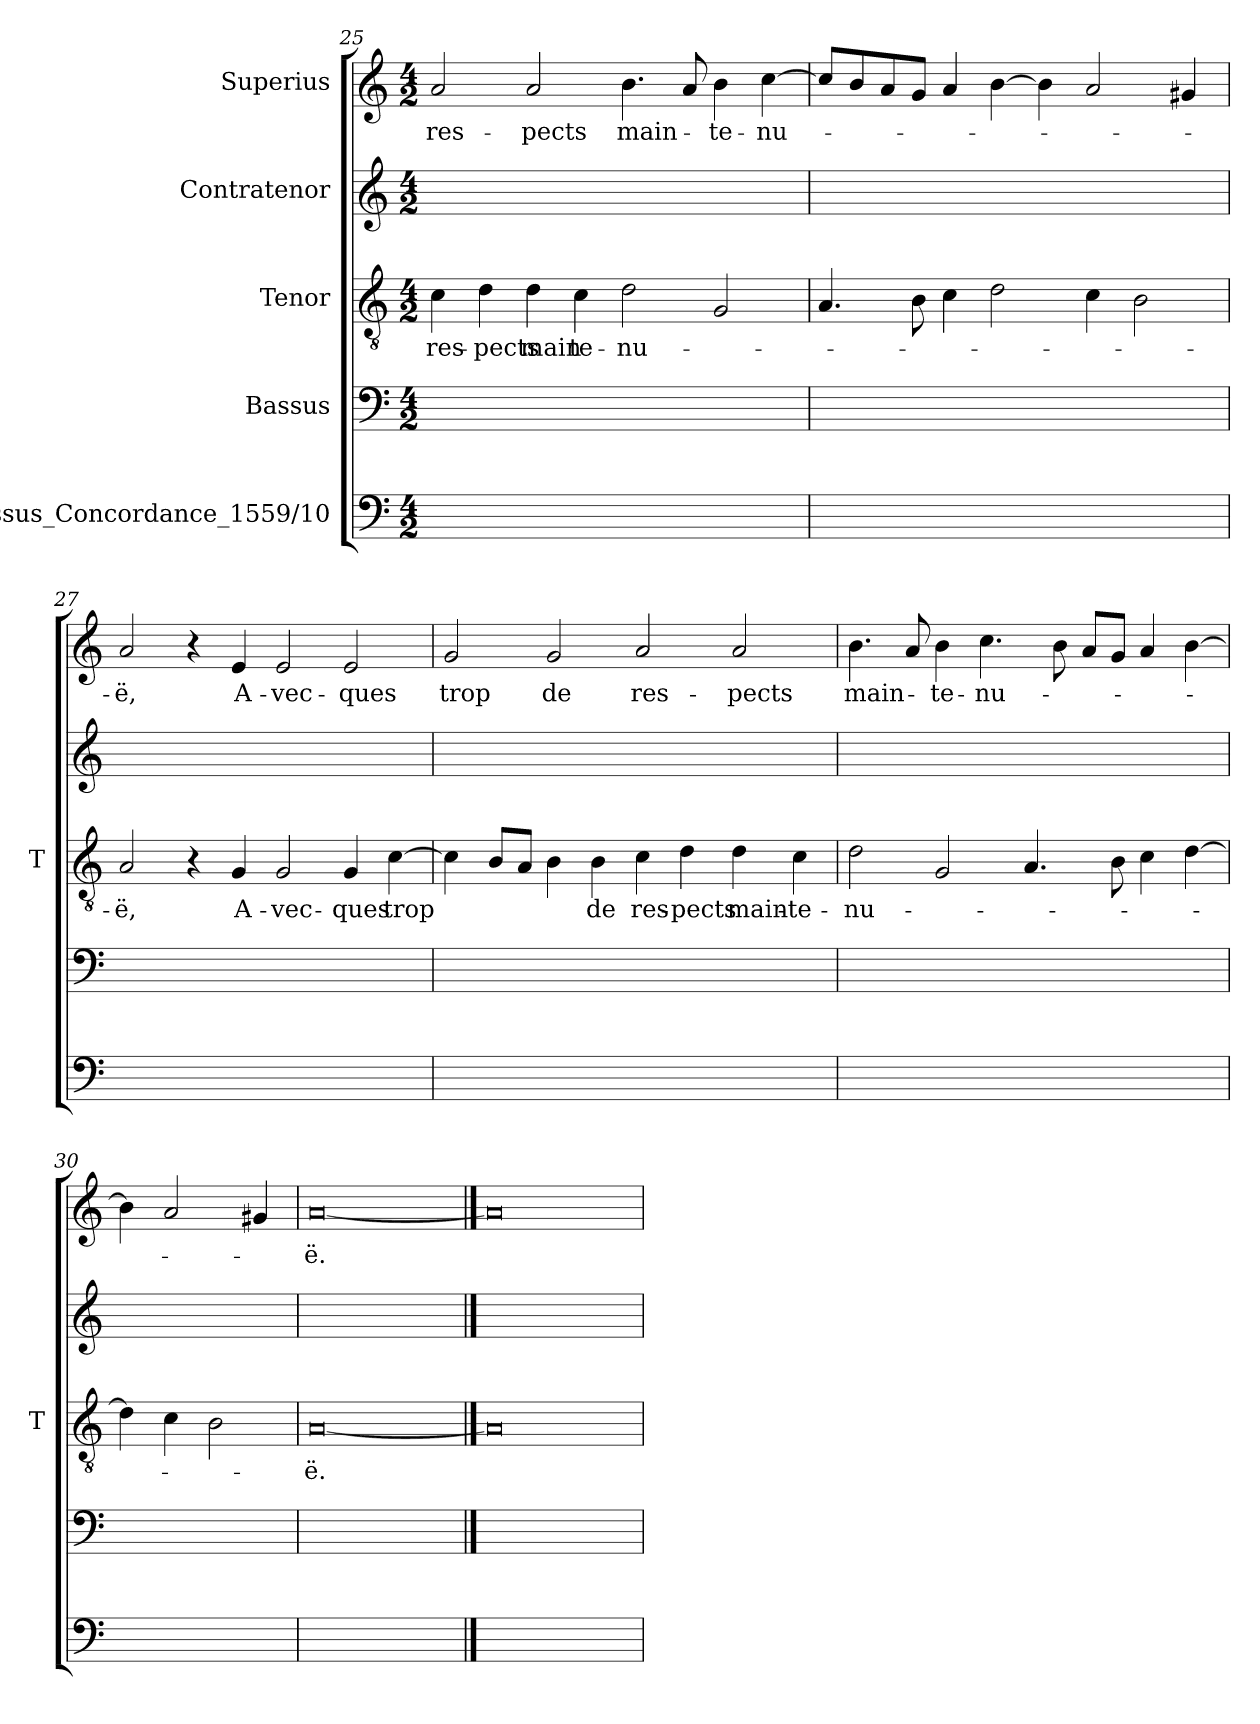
**kern	**kern	**kern	**text	**kern	**kern	**text
*part5	*part4	*part3	*part3	*part2	*part1	*part1
*staff5	*staff4	*staff3	*staff3	*staff2	*staff1	*staff1
*I"Bassus_Concordance_1559/10	*I"Bassus	*I"Tenor	*	*I"Contratenor	*I"Superius	*
*	*	*I'T	*	*	*	*
*clefF4	*clefF4	*clefGv2	*	*clefG2	*clefG2	*
*k[]	*k[]	*k[]	*	*k[]	*k[]	*
*M4/2	*M4/2	*M4/2	*	*M4/2	*M4/2	*
=25	=25	=25	=25	=25	=25	=25
0ryy	0ryy	4c	res-	0ryy	2a	res-
.	.	4d	-pects	.	.	.
.	.	4d	main-	.	2a	-pects
.	.	4c	te-	.	.	.
.	.	2d	nu-	.	4.b	main-
.	.	.	.	.	8a	.
.	.	2G	.	.	4b	te-
.	.	.	.	.	[4cc	nu-
=26	=26	=26	=26	=26	=26	=26
0ryy	0ryy	4.A	.	0ryy	8ccL]	.
.	.	.	.	.	8b	.
.	.	.	.	.	8a	.
.	.	8B	.	.	8gJ	.
.	.	4c	.	.	4a	.
.	.	2d	.	.	[4b	.
.	.	.	.	.	4b]	.
.	.	4c	.	.	2a	.
.	.	2B	.	.	.	.
.	.	.	.	.	4g#X	.
=27	=27	=27	=27	=27	=27	=27
0ryy	0ryy	2A	-ë,	0ryy	2a	-ë,
.	.	4r	.	.	4r	.
.	.	4G	A-	.	4e	A-
.	.	2G	vec-	.	2e	vec-
.	.	4G	-ques	.	2e	-ques
.	.	[4c	-trop	.	.	.
=28	=28	=28	=28	=28	=28	=28
0ryy	0ryy	4c]	.	0ryy	2g	-trop
.	.	8BL	.	.	.	.
.	.	8AJ	.	.	.	.
.	.	4B	.	.	2g	-de
.	.	4B	-de	.	.	.
.	.	4c	res-	.	2a	res-
.	.	4d	-pects	.	.	.
.	.	4d	main-	.	2a	-pects
.	.	4c	te-	.	.	.
=29	=29	=29	=29	=29	=29	=29
0ryy	0ryy	2d	nu-	0ryy	4.b	main-
.	.	.	.	.	8a	.
.	.	2G	.	.	4b	te-
.	.	.	.	.	4.cc	nu-
.	.	4.A	.	.	.	.
.	.	.	.	.	8b	.
.	.	.	.	.	8aL	.
.	.	8B	.	.	8gJ	.
.	.	4c	.	.	4a	.
.	.	[4d	.	.	[4b	.
=30	=30	=30	=30	=30	=30	=30
1ryy	1ryy	4d]	.	1ryy	4b]	.
.	.	4c	.	.	2a	.
.	.	2B	.	.	.	.
.	.	.	.	.	4g#X	.
=31	=31	=31	=31	=31	=31	=31
0ryy	0ryy	[0A	-ë.	0ryy	[0a	-ë.
==32	==32	==32	==32	==32	==32	==32
0ryy	0ryy	0A]	.	0ryy	0a]	.
=	=	=	=	=	=	=
*-	*-	*-	*-	*-	*-	*-
